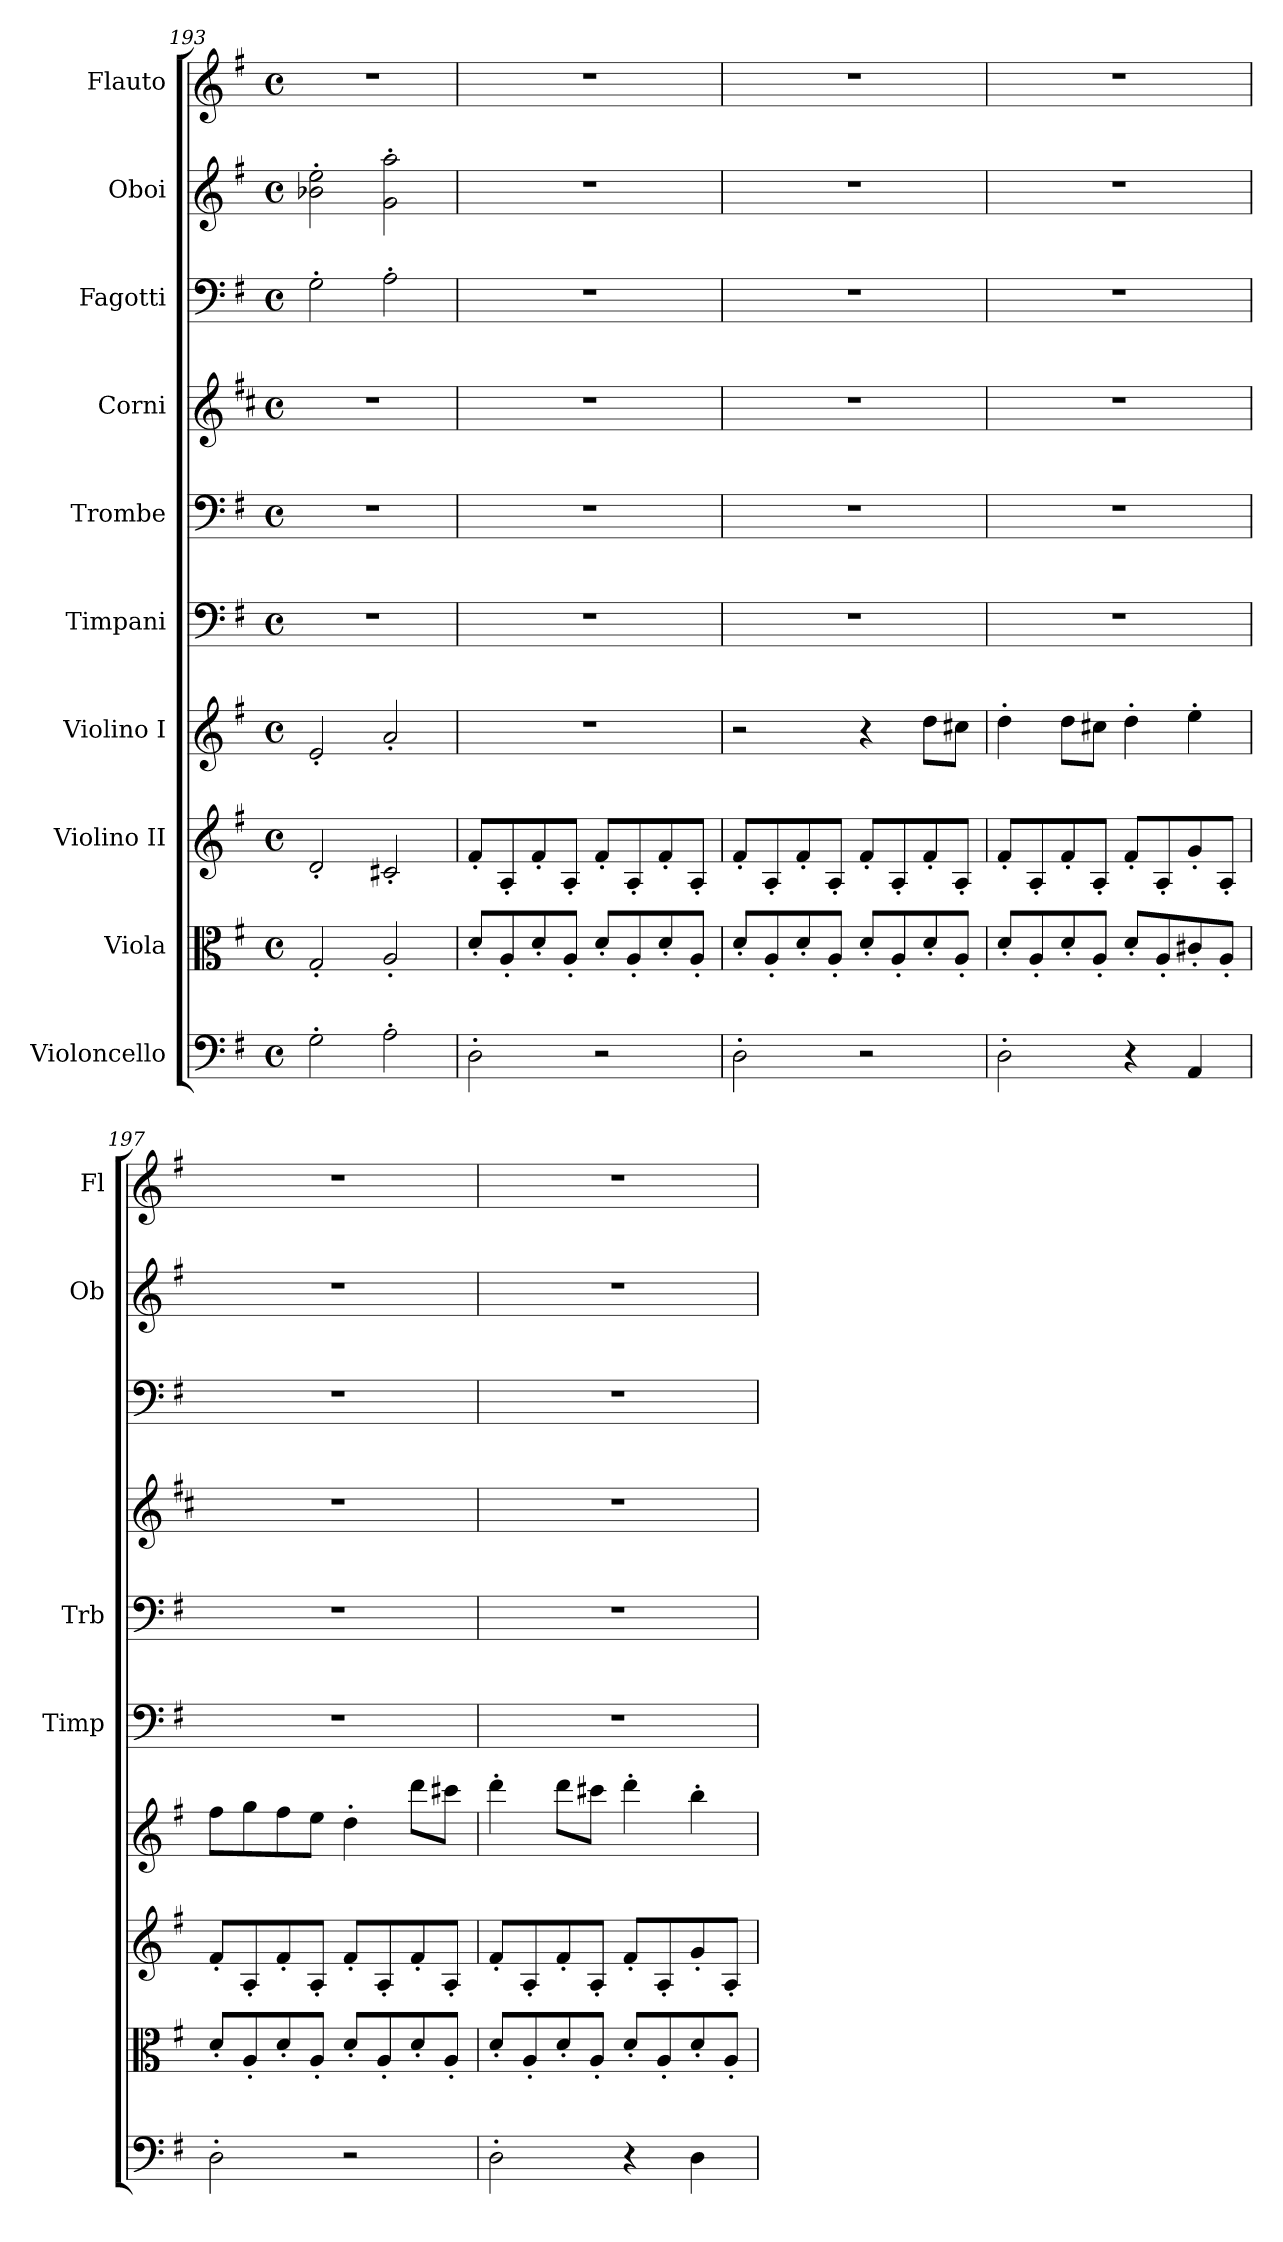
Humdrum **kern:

**kern	**kern	**kern	**kern	**kern	**kern	**kern	**kern	**kern	**kern
*part10	*part9	*part8	*part7	*part6	*part5	*part4	*part3	*part2	*part1
*staff10	*staff9	*staff8	*staff7	*staff6	*staff5	*staff4	*staff3	*staff2	*staff1
*I"Violoncello	*I"Viola	*I"Violino II	*I"Violino I	*I"Timpani	*I"Trombe	*I"Corni	*I"Fagotti	*I"Oboi	*I"Flauto
*	*	*	*	*I'Timp	*I'Trb	*	*	*I'Ob	*I'Fl
*clefF4	*clefC3	*clefG2	*clefG2	*clefF4	*clefF4	*clefG2	*clefF4	*clefG2	*clefG2
*	*	*	*	*	*	*ITrd4c7	*	*	*
*k[f#]	*k[f#]	*k[f#]	*k[f#]	*k[f#]	*k[f#]	*k[f#]	*k[f#]	*k[f#]	*k[f#]
*M4/4	*M4/4	*M4/4	*M4/4	*M4/4	*M4/4	*M4/4	*M4/4	*M4/4	*M4/4
*met(c)	*met(c)	*met(c)	*met(c)	*met(c)	*met(c)	*met(c)	*met(c)	*met(c)	*met(c)
=193	=193	=193	=193	=193	=193	=193	=193	=193	=193
2G'\	2G'/	2d'/	2e'/	1r	1r	1r	2G'\	2b-X\' 2ee\'	1r
2A'\	2A'/	2c#X'/	2a'/	.	.	.	2A'\	2g\' 2aa\'	.
=194	=194	=194	=194	=194	=194	=194	=194	=194	=194
2D'\	8d'/L	8f#'/L	1r	1r	1r	1r	1r	1r	1r
.	8A'/	8A'/	.	.	.	.	.	.	.
.	8d'/	8f#'/	.	.	.	.	.	.	.
.	8A'/J	8A'/J	.	.	.	.	.	.	.
2r	8d'/L	8f#'/L	.	.	.	.	.	.	.
.	8A'/	8A'/	.	.	.	.	.	.	.
.	8d'/	8f#'/	.	.	.	.	.	.	.
.	8A'/J	8A'/J	.	.	.	.	.	.	.
=195	=195	=195	=195	=195	=195	=195	=195	=195	=195
2D'\	8d'/L	8f#'/L	2r	1r	1r	1r	1r	1r	1r
.	8A'/	8A'/	.	.	.	.	.	.	.
.	8d'/	8f#'/	.	.	.	.	.	.	.
.	8A'/J	8A'/J	.	.	.	.	.	.	.
2r	8d'/L	8f#'/L	4r	.	.	.	.	.	.
.	8A'/	8A'/	.	.	.	.	.	.	.
.	8d'/	8f#'/	8dd\L	.	.	.	.	.	.
.	8A'/J	8A'/J	8cc#X\J	.	.	.	.	.	.
=196	=196	=196	=196	=196	=196	=196	=196	=196	=196
2D'\	8d'/L	8f#'/L	4dd'\	1r	1r	1r	1r	1r	1r
.	8A'/	8A'/	.	.	.	.	.	.	.
.	8d'/	8f#'/	8dd\L	.	.	.	.	.	.
.	8A'/J	8A'/J	8cc#X\J	.	.	.	.	.	.
4r	8d'/L	8f#'/L	4dd'\	.	.	.	.	.	.
.	8A'/	8A'/	.	.	.	.	.	.	.
4AA/	8c#X'/	8g'/	4ee'\	.	.	.	.	.	.
.	8A'/J	8A'/J	.	.	.	.	.	.	.
!!LO:LB:g=z
=197	=197	=197	=197	=197	=197	=197	=197	=197	=197
2D'\	8d'/L	8f#'/L	8ff#\L	1r	1r	1r	1r	1r	1r
.	8A'/	8A'/	8gg\	.	.	.	.	.	.
.	8d'/	8f#'/	8ff#\	.	.	.	.	.	.
.	8A'/J	8A'/J	8ee\J	.	.	.	.	.	.
2r	8d'/L	8f#'/L	4dd'\	.	.	.	.	.	.
.	8A'/	8A'/	.	.	.	.	.	.	.
.	8d'/	8f#'/	8ddd\L	.	.	.	.	.	.
.	8A'/J	8A'/J	8ccc#X\J	.	.	.	.	.	.
=198	=198	=198	=198	=198	=198	=198	=198	=198	=198
2D'\	8d'/L	8f#'/L	4ddd'\	1r	1r	1r	1r	1r	1r
.	8A'/	8A'/	.	.	.	.	.	.	.
.	8d'/	8f#'/	8ddd\L	.	.	.	.	.	.
.	8A'/J	8A'/J	8ccc#X\J	.	.	.	.	.	.
4r	8d'/L	8f#'/L	4ddd'\	.	.	.	.	.	.
.	8A'/	8A'/	.	.	.	.	.	.	.
4D\	8d'/	8g'/	4bb'\	.	.	.	.	.	.
.	8A'/J	8A'/J	.	.	.	.	.	.	.
=	=	=	=	=	=	=	=	=	=
*-	*-	*-	*-	*-	*-	*-	*-	*-	*-
